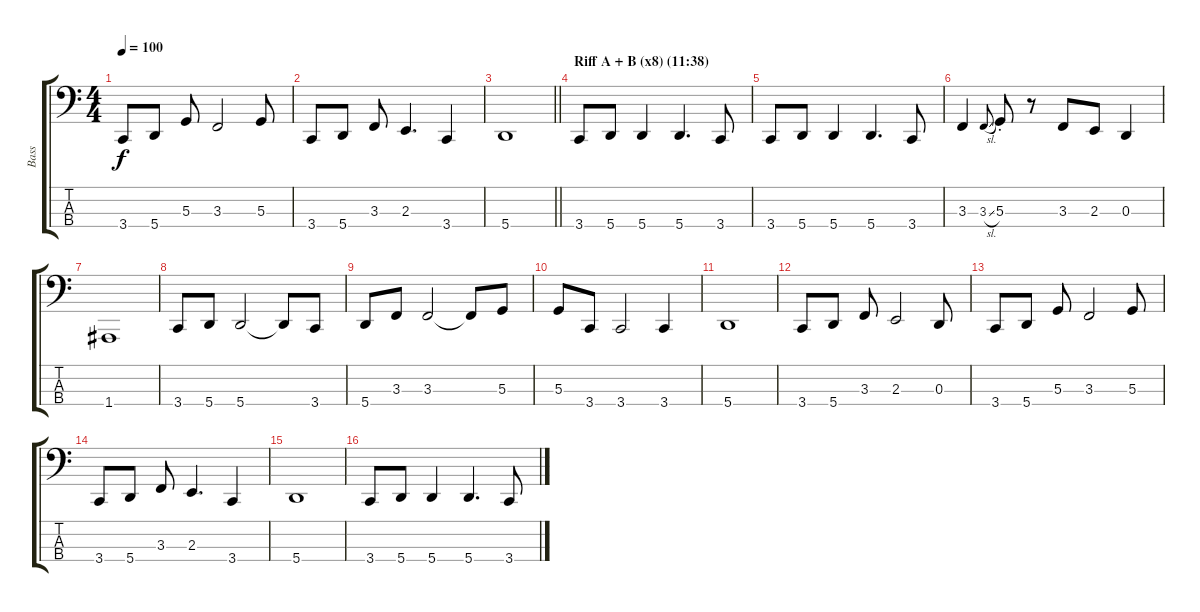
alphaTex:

\track ("Bass" "Bass") {instrument electricbasspick}
\staff {score tabs}
\tuning (C2 G1 D1 A0) {hide}
\ts (4 4)
\tempo 100
\clef f4
\ks c
3.4.8{dy f} 5.4.8 5.3.8 3.3.2 5.3.8 |
3.4.8 5.4.8 3.3.8 2.3.4{d} 3.4.4 |
\barLineRight lightlight
5.4.1 |
\section ("" "Riff A + B (x8) (11:38)")
3.4.8 5.4.8 5.4.4 5.4.4{d} 3.4.8 |
3.4.8 5.4.8 5.4.4 5.4.4{d} 3.4.8 |
3.3.4 3.3{sl}.8{gr onbeat} 5.3{st}.8 r.8 3.3.8 2.3.8 0.3.4 |
1.4.1 |
3.4.8 5.4.8 5.4.2 5.4{t}.8 3.4.8 |
5.4.8 3.3.8 3.3.2 3.3{t}.8 5.3.8 |
5.3.8 3.4.8 3.4.2 3.4.4 |
5.4.1 |
3.4.8 5.4.8 3.3.8 2.3.2 0.3.8 |
3.4.8 5.4.8 5.3.8 3.3.2 5.3.8 |
3.4.8 5.4.8 3.3.8 2.3.4{d} 3.4.4 |
5.4.1 |
3.4.8 5.4.8 5.4.4 5.4.4{d} 3.4.8
